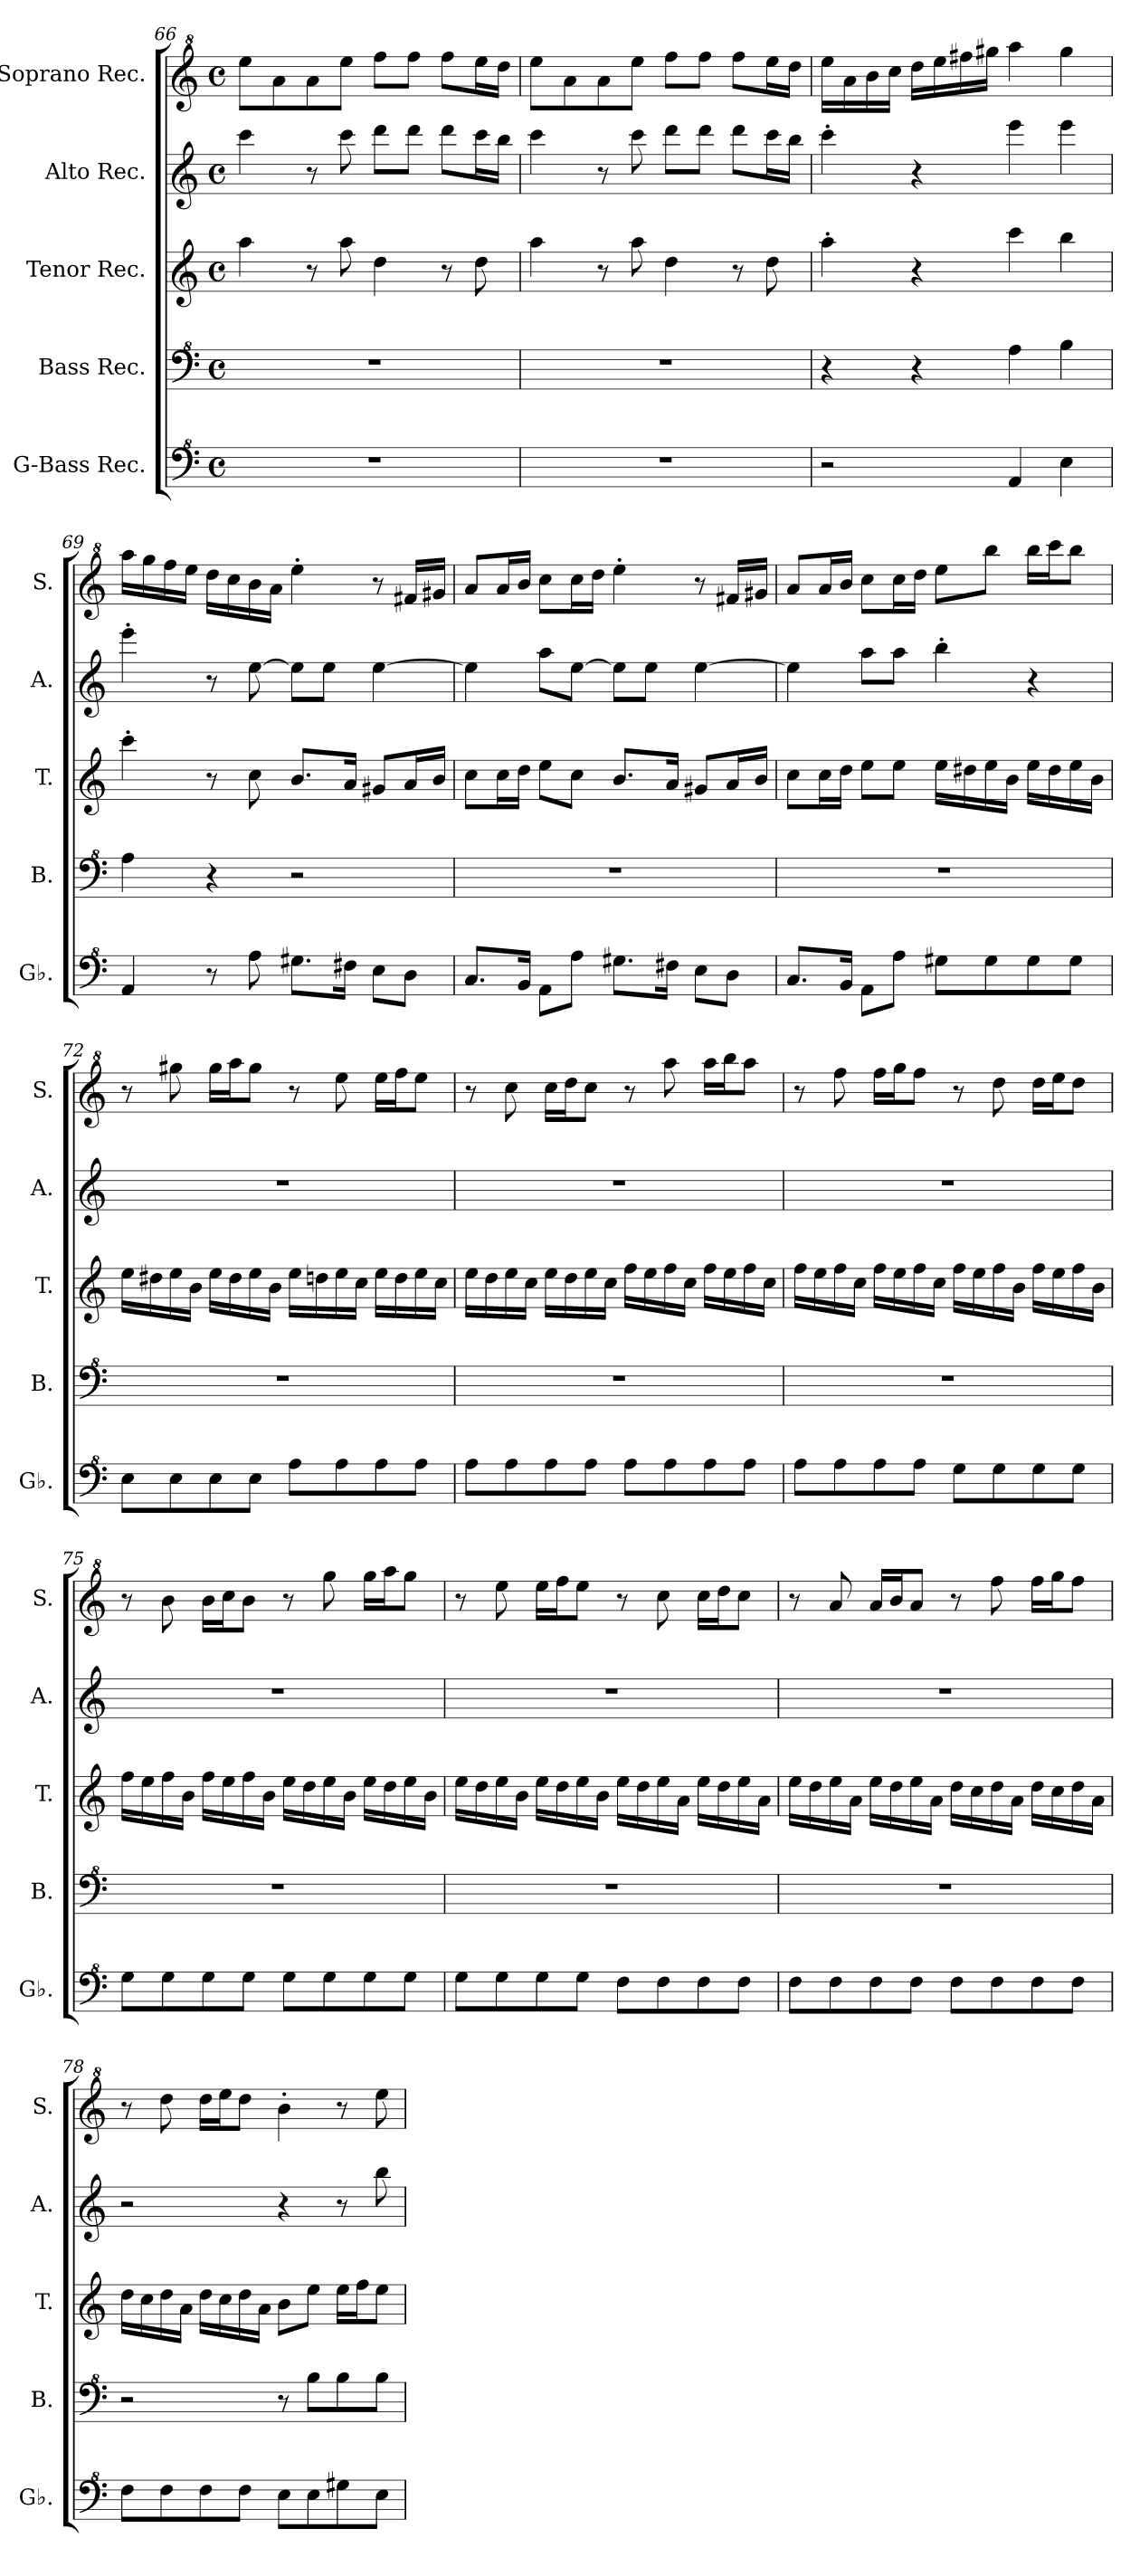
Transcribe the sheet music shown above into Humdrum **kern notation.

**kern	**kern	**kern	**kern	**kern
*part5	*part4	*part3	*part2	*part1
*staff5	*staff4	*staff3	*staff2	*staff1
*I"G-Bass Rec.	*I"Bass Rec.	*I"Tenor Rec.	*I"Alto Rec.	*I"Soprano Rec.
*I'Gb.	*I'B.	*I'T.	*I'A.	*I'S.
!!LO:LB:g=z
*clefF^4	*clefF^4	*clefG2	*clefG2	*clefG^2
*k[]	*k[]	*k[]	*k[]	*k[]
*M4/4	*M4/4	*M4/4	*M4/4	*M4/4
*met(c)	*met(c)	*met(c)	*met(c)	*met(c)
=66	=66	=66	=66	=66
1r	1r	4aa\	4ccc\	8eee\L
.	.	.	.	8aa\
.	.	8r	8r	8aa\
.	.	8aa\	8ccc\	8eee\J
.	.	4dd\	8ddd\L	8fff\L
.	.	.	8ddd\J	8fff\J
.	.	8r	8ddd\L	8fff\L
.	.	8dd\	16ccc\L	16eee\L
.	.	.	16bb\JJ	16ddd\JJ
=67	=67	=67	=67	=67
1r	1r	4aa\	4ccc\	8eee\L
.	.	.	.	8aa\
.	.	8r	8r	8aa\
.	.	8aa\	8ccc\	8eee\J
.	.	4dd\	8ddd\L	8fff\L
.	.	.	8ddd\J	8fff\J
.	.	8r	8ddd\L	8fff\L
.	.	8dd\	16ccc\L	16eee\L
.	.	.	16bb\JJ	16ddd\JJ
=68	=68	=68	=68	=68
2r	4r	4aa'\	4ccc'\	16eee\LL
.	.	.	.	16aa\
.	.	.	.	16bb\
.	.	.	.	16ccc\JJ
.	4r	4r	4r	16ddd\LL
.	.	.	.	16eee\
.	.	.	.	16fff#X\
.	.	.	.	16ggg#X\JJ
4A/	4a\	4ccc\	4eee\	4aaa\
4e\	4b\	4bb\	4eee\	4ggg#\
=69	=69	=69	=69	=69
4A/	4a\	4ccc'\	4eee'\	16aaa\LL
.	.	.	.	16ggg\
.	.	.	.	16fff\
.	.	.	.	16eee\JJ
8r	4r	8r	8r	16ddd\LL
.	.	.	.	16ccc\
8a\	.	8cc\	[8ee\	16bb\
.	.	.	.	16aa\JJ
8.g#X\L	2r	8.b/L	8ee\L]	4eee'\
.	.	.	8ee\J	.
16f#X\Jk	.	16a/Jk	.	.
8e\L	.	8g#X/L	[4ee\	8r
8d\J	.	16a/L	.	16ff#X/LL
.	.	16b/JJ	.	16gg#X/JJ
=70	=70	=70	=70	=70
8.c/L	1r	8cc\L	4ee\]	8aa/L
.	.	16cc\L	.	16aa/L
16B/Jk	.	16dd\JJ	.	16bb/JJ
8A\L	.	8ee\L	8aa\L	8ccc\L
8a\J	.	8cc\J	[8ee\J	16ccc\L
.	.	.	.	16ddd\JJ
8.g#X\L	.	8.b/L	8ee\L]	4eee'\
.	.	.	8ee\J	.
16f#X\Jk	.	16a/Jk	.	.
8e\L	.	8g#X/L	[4ee\	8r
8d\J	.	16a/L	.	16ff#X/LL
.	.	16b/JJ	.	16gg#X/JJ
!!LO:LB:g=z
=71	=71	=71	=71	=71
8.c/L	1r	8cc\L	4ee\]	8aa/L
.	.	16cc\L	.	16aa/L
16B/Jk	.	16dd\JJ	.	16bb/JJ
8A\L	.	8ee\L	8aa\L	8ccc\L
8a\J	.	8ee\J	8aa\J	16ccc\L
.	.	.	.	16ddd\JJ
8g#X\L	.	16ee\LL	4bb'\	8eee\L
.	.	16dd#X\	.	.
8g#\	.	16ee\	.	8bbb\J
.	.	16b\JJ	.	.
8g#\	.	16ee\LL	4r	16bbb\LL
.	.	16dd#\	.	16cccc\J
8g#\J	.	16ee\	.	8bbb\J
.	.	16b\JJ	.	.
=72	=72	=72	=72	=72
8e\L	1r	16ee\LL	1r	8r
.	.	16dd#X\	.	.
8e\	.	16ee\	.	8ggg#X\
.	.	16b\JJ	.	.
8e\	.	16ee\LL	.	16ggg#\LL
.	.	16dd#\	.	16aaa\J
8e\J	.	16ee\	.	8ggg#\J
.	.	16b\JJ	.	.
8a\L	.	16ee\LL	.	8r
.	.	16ddn\	.	.
8a\	.	16ee\	.	8eee\
.	.	16cc\JJ	.	.
8a\	.	16ee\LL	.	16eee\LL
.	.	16dd\	.	16fff\J
8a\J	.	16ee\	.	8eee\J
.	.	16cc\JJ	.	.
=73	=73	=73	=73	=73
8a\L	1r	16ee\LL	1r	8r
.	.	16dd\	.	.
8a\	.	16ee\	.	8ccc\
.	.	16cc\JJ	.	.
8a\	.	16ee\LL	.	16ccc\LL
.	.	16dd\	.	16ddd\J
8a\J	.	16ee\	.	8ccc\J
.	.	16cc\JJ	.	.
8a\L	.	16ff\LL	.	8r
.	.	16ee\	.	.
8a\	.	16ff\	.	8aaa\
.	.	16cc\JJ	.	.
8a\	.	16ff\LL	.	16aaa\LL
.	.	16ee\	.	16bbb\J
8a\J	.	16ff\	.	8aaa\J
.	.	16cc\JJ	.	.
=74	=74	=74	=74	=74
8a\L	1r	16ff\LL	1r	8r
.	.	16ee\	.	.
8a\	.	16ff\	.	8fff\
.	.	16cc\JJ	.	.
8a\	.	16ff\LL	.	16fff\LL
.	.	16ee\	.	16ggg\J
8a\J	.	16ff\	.	8fff\J
.	.	16cc\JJ	.	.
8g\L	.	16ff\LL	.	8r
.	.	16ee\	.	.
8g\	.	16ff\	.	8ddd\
.	.	16b\JJ	.	.
8g\	.	16ff\LL	.	16ddd\LL
.	.	16ee\	.	16eee\J
8g\J	.	16ff\	.	8ddd\J
.	.	16b\JJ	.	.
!!LO:PB:g=z
=75	=75	=75	=75	=75
8g\L	1r	16ff\LL	1r	8r
.	.	16ee\	.	.
8g\	.	16ff\	.	8bb\
.	.	16b\JJ	.	.
8g\	.	16ff\LL	.	16bb\LL
.	.	16ee\	.	16ccc\J
8g\J	.	16ff\	.	8bb\J
.	.	16b\JJ	.	.
8g\L	.	16ee\LL	.	8r
.	.	16dd\	.	.
8g\	.	16ee\	.	8ggg\
.	.	16b\JJ	.	.
8g\	.	16ee\LL	.	16ggg\LL
.	.	16dd\	.	16aaa\J
8g\J	.	16ee\	.	8ggg\J
.	.	16b\JJ	.	.
=76	=76	=76	=76	=76
8g\L	1r	16ee\LL	1r	8r
.	.	16dd\	.	.
8g\	.	16ee\	.	8eee\
.	.	16b\JJ	.	.
8g\	.	16ee\LL	.	16eee\LL
.	.	16dd\	.	16fff\J
8g\J	.	16ee\	.	8eee\J
.	.	16b\JJ	.	.
8f\L	.	16ee\LL	.	8r
.	.	16dd\	.	.
8f\	.	16ee\	.	8ccc\
.	.	16a\JJ	.	.
8f\	.	16ee\LL	.	16ccc\LL
.	.	16dd\	.	16ddd\J
8f\J	.	16ee\	.	8ccc\J
.	.	16a\JJ	.	.
=77	=77	=77	=77	=77
8f\L	1r	16ee\LL	1r	8r
.	.	16dd\	.	.
8f\	.	16ee\	.	8aa/
.	.	16a\JJ	.	.
8f\	.	16ee\LL	.	16aa/LL
.	.	16dd\	.	16bb/J
8f\J	.	16ee\	.	8aa/J
.	.	16a\JJ	.	.
8f\L	.	16dd\LL	.	8r
.	.	16cc\	.	.
8f\	.	16dd\	.	8fff\
.	.	16a\JJ	.	.
8f\	.	16dd\LL	.	16fff\LL
.	.	16cc\	.	16ggg\J
8f\J	.	16dd\	.	8fff\J
.	.	16a\JJ	.	.
=78	=78	=78	=78	=78
8f\L	2r	16dd\LL	2r	8r
.	.	16cc\	.	.
8f\	.	16dd\	.	8ddd\
.	.	16a\JJ	.	.
8f\	.	16dd\LL	.	16ddd\LL
.	.	16cc\	.	16eee\J
8f\J	.	16dd\	.	8ddd\J
.	.	16a\JJ	.	.
8e\L	8r	8b\L	4r	4bb'\
8e\	8b\L	8ee\J	.	.
8g#X\	8b\	16ee\LL	8r	8r
.	.	16ff\J	.	.
8e\J	8b\J	8ee\J	8bb\	8eee\
=	=	=	=	=
*-	*-	*-	*-	*-
